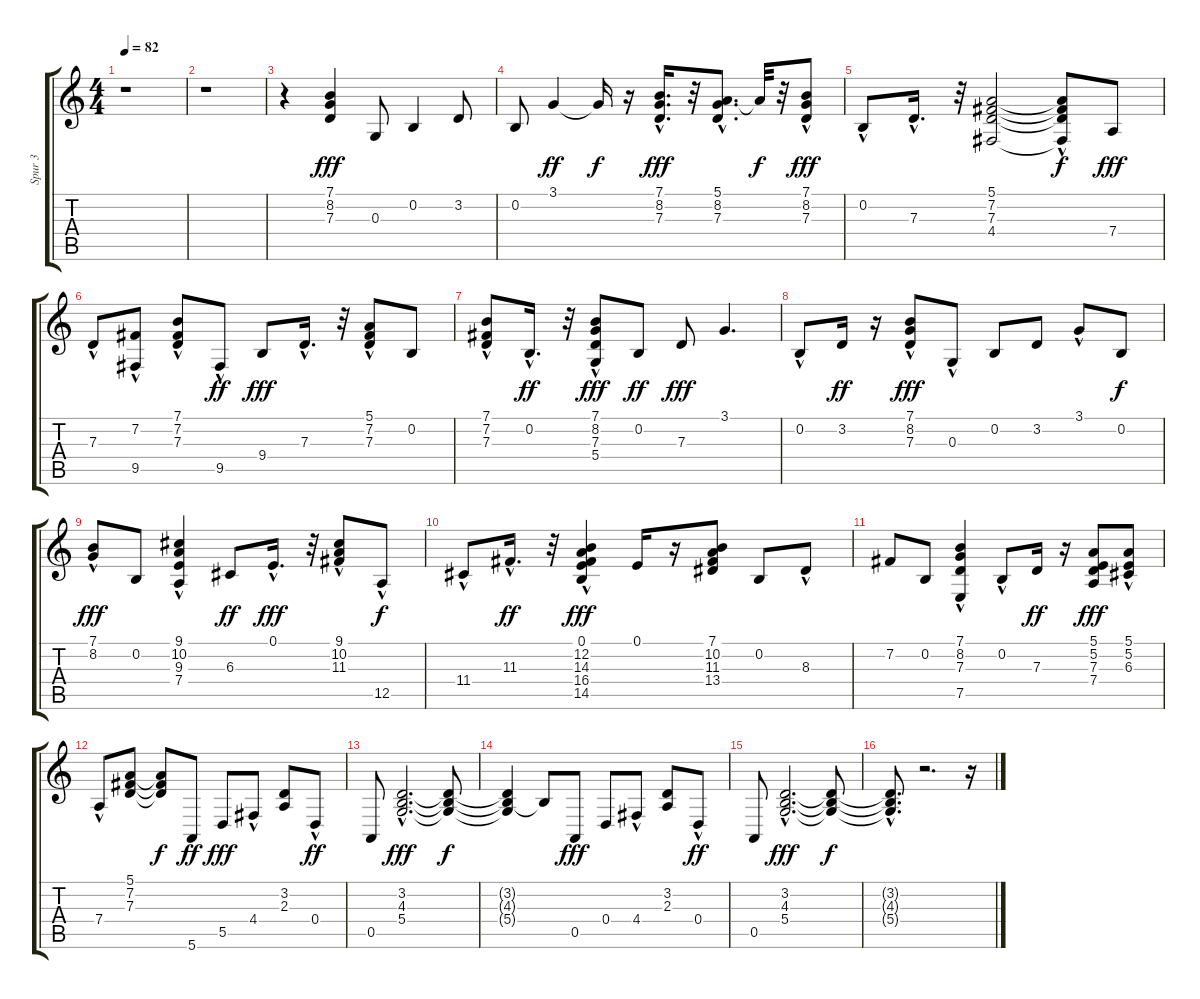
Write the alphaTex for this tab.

\track ("Spur 3" "Spur 3") {instrument electricpiano2}
\staff {score tabs}
\tuning (E4 B3 G3 D3 A2 E2) {hide}
\ts (4 4)
\tempo 82
\clef g2
\ks c
r.1{dy f} |
r.1 |
r.4 (7.1 8.2 7.3).4{dy fff} 0.3.8 0.2.4 3.2.8 |
0.2.8 3.1.4{dy ff} 3.1{t}.16{dy f} r.16 (7.1{hac} 8.2 7.3{hac}).16{d dy fff} r.32 (5.1{hac} 8.2{hac} 7.3{hac}).8{d} 5.1{t}.32{dy f} r.32 (7.1 8.2{hac} 7.3).8{dy fff} |
0.2{hac}.8 7.3{hac}.16{d} r.32 (5.1 7.2 7.3 4.4).2 (5.1{hac t} 7.2{t} 7.3{t} 4.4{t}).8{dy f} 7.4.8{dy fff} |
7.3{hac}.8 (7.2{hac} 9.5).8 (7.1{hac} 7.2{hac} 7.3).8 9.5{hac}.8{dy ff} 9.4.8{dy fff} 7.3{hac}.16{d} r.32 (5.1{hac} 7.2{hac} 7.3{hac}).8 0.2.8 |
(7.1{hac} 7.2{hac} 7.3{hac}).8 0.2{hac}.16{d dy ff} r.32 (7.1{hac} 8.2 7.3{hac} 5.4{hac}).8{dy fff} 0.2.8{dy ff} 7.3.8{dy fff} 3.1.4{d} |
0.2{hac}.8 3.2.16{dy ff} r.16 (7.1 8.2{hac} 7.3).8{dy fff} 0.3{hac}.8 0.2.8 3.2.8 3.1{hac}.8 0.2.8{dy f} |
(7.1{hac} 8.2{hac}).8{dy fff} 0.2.8 (9.1{hac} 10.2{hac} 9.3 7.4).4 6.3.8{dy ff} 0.1{hac}.16{d dy fff} r.32 (9.1{hac} 10.2{hac} 11.3).8 12.5{hac}.8{dy f} |
11.4{hac}.8 11.3{hac}.16{d dy ff} r.32 (0.1{hac} 12.2 14.3 16.4{hac} 14.5).4{dy fff} 0.1.16 r.16 (7.1 10.2 11.3 13.4).8 0.2.8 8.3{hac}.8 |
7.2.8 0.2.8 (7.1{hac} 8.2{hac} 7.3 7.5{hac}).4 0.2{hac}.8 7.3.16{dy ff} r.16 (5.1 5.2 7.3 7.4).8{dy fff} (5.1{hac} 5.2{hac} 6.3).8 |
7.4{hac}.8 (5.1 7.2 7.3).8 (5.1{t} 7.2{t} 7.3{t}).8{dy f} 5.6.8{dy ff} 5.5.8{dy fff} 4.4{hac}.8 (3.2 2.3).8 0.4{hac}.8{dy ff} |
0.5.8 (3.2{hac} 4.3{hac} 5.4{hac}).2{d dy fff} (3.2{t} 4.3{t} 5.4{t}).8{dy f} |
(3.2{t} 4.3{t} 5.4{t}).4 4.3{t}.8 0.5.8{dy fff} 0.4.8 4.4{hac}.8 (3.2 2.3).8 0.4{hac}.8{dy ff} |
0.5.8 (3.2{hac} 4.3{hac} 5.4{hac}).2{d dy fff} (3.2{t} 4.3{t} 5.4{t}).8{dy f} |
(3.2{hac t} 4.3{hac t} 5.4{hac t}).8{d} r.2{d} r.16
